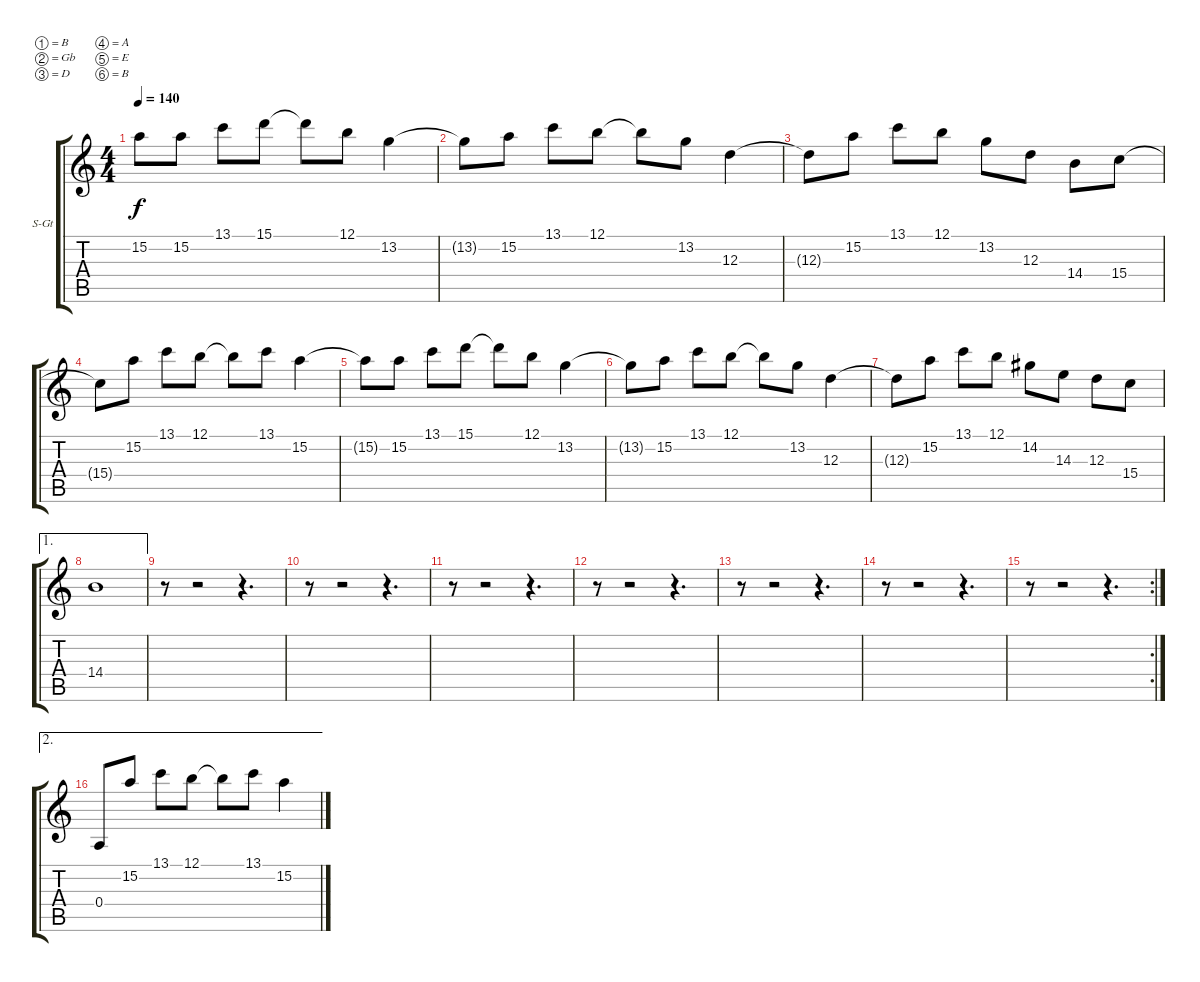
\bracketExtendMode groupsimilarinstruments
\firstSystemTrackNameOrientation horizontal
\otherSystemsTrackNameOrientation horizontal
\track ("Guitar 2" "S-Gt") {instrument acousticguitarsteel}
\staff {score tabs}
\tuning (B3 Gb3 D3 A2 E2 B1)
\ts (4 4)
\tempo 140
\clef g2
\ks c
15.2{t}.8{dy f} 15.2.8 13.1.8 15.1.8 15.1{t}.8 12.1.8 13.2.4 |
13.2{t}.8 15.2.8 13.1.8 12.1.8 12.1{t}.8 13.2.8 12.3.4 |
12.3{t}.8 15.2.8 13.1.8 12.1.8 13.2.8 12.3.8 14.4.8 15.4.8 |
15.4{t}.8 15.2.8 13.1.8 12.1.8 12.1{t}.8 13.1.8 15.2.4 |
15.2{t}.8 15.2.8 13.1.8 15.1.8 15.1{t}.8 12.1.8 13.2.4 |
13.2{t}.8 15.2.8 13.1.8 12.1.8 12.1{t}.8 13.2.8 12.3.4 |
12.3{t}.8 15.2.8 13.1.8 12.1.8 14.2.8 14.3.8 12.3.8 15.4.8 |
\ae 1
14.4.1 |
r.8 r.2 r.4{d} |
r.8 r.2 r.4{d} |
r.8 r.2 r.4{d} |
r.8 r.2 r.4{d} |
r.8 r.2 r.4{d} |
r.8 r.2 r.4{d} |
\rc 2
r.8 r.2 r.4{d} |
\ae 2
0.4.8 15.2.8 13.1.8 12.1.8 12.1{t}.8 13.1.8 15.2.4
